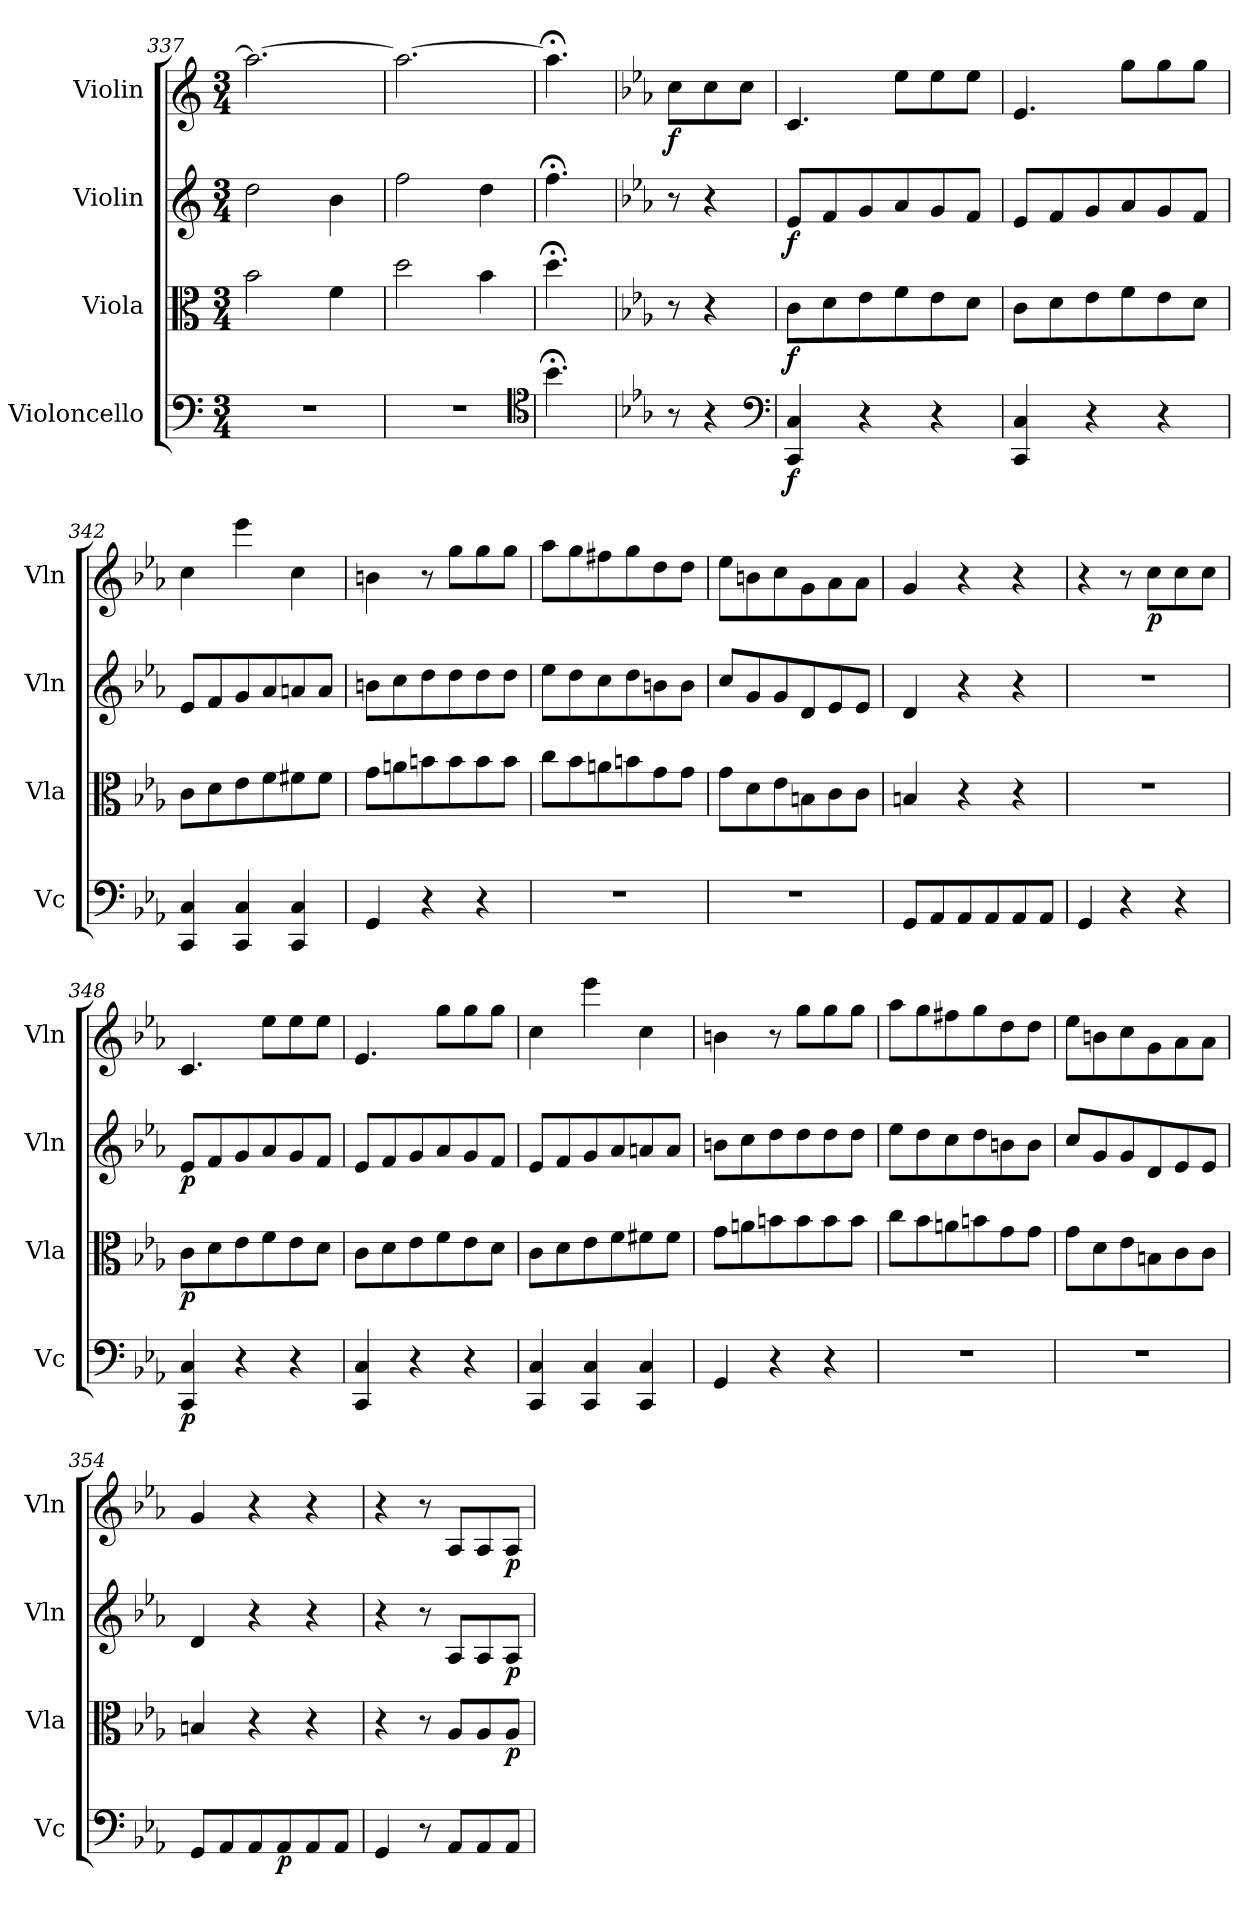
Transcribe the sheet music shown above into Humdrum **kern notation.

**kern	**dynam	**kern	**dynam	**kern	**dynam	**kern	**dynam
*part4	*part4	*part3	*part3	*part2	*part2	*part1	*part1
*staff4	*staff4	*staff3	*staff3	*staff2	*staff2	*staff1	*staff1
*I"Violoncello	*	*I"Viola	*	*I"Violin	*	*I"Violin	*
*I'Vc	*	*I'Vla	*	*I'Vln	*	*I'Vln	*
*clefF4	*	*clefC3	*	*clefG2	*	*clefG2	*
*k[]	*	*k[]	*	*k[]	*	*k[]	*
*M3/4	*	*M3/4	*	*M3/4	*	*M3/4	*
=337	=337	=337	=337	=337	=337	=337	=337
2.r	.	2b\	.	2dd\	.	2.aa-\_	.
.	.	4f\	.	4b\	.	.	.
=338	=338	=338	=338	=338	=338	=338	=338
2.r	.	2dd\	.	2ff\	.	2.aa-\_	.
.	.	4b\	.	4dd\	.	.	.
*clefC4	*	*	*	*	*	*	*
=339	=339	=339	=339	=339	=339	=339	=339
4.b;<\	.	4.dd;<\	.	4.ff;<\	.	4.aa-;<\]	.
=	=	=	=	=	=	=	=
*k[b-e-a-]	*	*k[b-e-a-]	*	*k[b-e-a-]	*	*k[b-e-a-]	*
*	*	*	*	*	*	*MM240	*
8r	.	8r	.	8r	.	8cc\L	f
4r	.	4r	.	4r	.	8cc\	.
.	.	.	.	.	.	8cc\J	.
*clefF4	*	*	*	*	*	*	*
=340	=340	=340	=340	=340	=340	=340	=340
4CC/ 4C/	f	8c\L	f	8e-/L	f	4.c/	.
.	.	8d\	.	8f/	.	.	.
4r	.	8e-\	.	8g/	.	.	.
.	.	8f\	.	8a-/	.	8ee-\L	.
4r	.	8e-\	.	8g/	.	8ee-\	.
.	.	8d\J	.	8f/J	.	8ee-\J	.
=341	=341	=341	=341	=341	=341	=341	=341
4CC/ 4C/	.	8c\L	.	8e-/L	.	4.e-/	.
.	.	8d\	.	8f/	.	.	.
4r	.	8e-\	.	8g/	.	.	.
.	.	8f\	.	8a-/	.	8gg\L	.
4r	.	8e-\	.	8g/	.	8gg\	.
.	.	8d\J	.	8f/J	.	8gg\J	.
=342	=342	=342	=342	=342	=342	=342	=342
4CC/ 4C/	.	8c\L	.	8e-/L	.	4cc\	.
.	.	8d\	.	8f/	.	.	.
4CC/ 4C/	.	8e-\	.	8g/	.	4eee-\	.
.	.	8f\	.	8a-/	.	.	.
4CC/ 4C/	.	8f#X\	.	8an/	.	4cc\	.
.	.	8f#\J	.	8a/J	.	.	.
=343	=343	=343	=343	=343	=343	=343	=343
4GG/	.	8g\L	.	8bn\L	.	4bn\	.
.	.	8an\	.	8cc\	.	.	.
4r	.	8bn\	.	8dd\	.	8r	.
.	.	8b\	.	8dd\	.	8gg\L	.
4r	.	8b\	.	8dd\	.	8gg\	.
.	.	8b\J	.	8dd\J	.	8gg\J	.
=344	=344	=344	=344	=344	=344	=344	=344
2.r	.	8cc\L	.	8ee-\L	.	8aa-\L	.
.	.	8b-\	.	8dd\	.	8gg\	.
.	.	8an\	.	8cc\	.	8ff#X\	.
.	.	8bn\	.	8dd\	.	8gg\	.
.	.	8g\	.	8bn\	.	8dd\	.
.	.	8g\J	.	8b\J	.	8dd\J	.
=345	=345	=345	=345	=345	=345	=345	=345
2.r	.	8g\L	.	8cc/L	.	8ee-\L	.
.	.	8d\	.	8g/	.	8bn\	.
.	.	8e-\	.	8g/	.	8cc\	.
.	.	8Bn\	.	8d/	.	8g\	.
.	.	8c\	.	8e-/	.	8a-\	.
.	.	8c\J	.	8e-/J	.	8a-\J	.
=346	=346	=346	=346	=346	=346	=346	=346
8GG/L	.	4Bn/	.	4d/	.	4g/	.
8AA-/	.	.	.	.	.	.	.
8AA-/	.	4r	.	4r	.	4r	.
8AA-/	.	.	.	.	.	.	.
8AA-/	.	4r	.	4r	.	4r	.
8AA-/J	.	.	.	.	.	.	.
=347	=347	=347	=347	=347	=347	=347	=347
4GG/	.	2.r	.	2.r	.	4r	.
4r	.	.	.	.	.	8r	.
.	.	.	.	.	.	8cc\L	p
4r	.	.	.	.	.	8cc\	.
.	.	.	.	.	.	8cc\J	.
=348	=348	=348	=348	=348	=348	=348	=348
4CC/ 4C/	p	8c\L	p	8e-/L	p	4.c/	.
.	.	8d\	.	8f/	.	.	.
4r	.	8e-\	.	8g/	.	.	.
.	.	8f\	.	8a-/	.	8ee-\L	.
4r	.	8e-\	.	8g/	.	8ee-\	.
.	.	8d\J	.	8f/J	.	8ee-\J	.
=349	=349	=349	=349	=349	=349	=349	=349
4CC/ 4C/	.	8c\L	.	8e-/L	.	4.e-/	.
.	.	8d\	.	8f/	.	.	.
4r	.	8e-\	.	8g/	.	.	.
.	.	8f\	.	8a-/	.	8gg\L	.
4r	.	8e-\	.	8g/	.	8gg\	.
.	.	8d\J	.	8f/J	.	8gg\J	.
=350	=350	=350	=350	=350	=350	=350	=350
4CC/ 4C/	.	8c\L	.	8e-/L	.	4cc\	.
.	.	8d\	.	8f/	.	.	.
4CC/ 4C/	.	8e-\	.	8g/	.	4eee-\	.
.	.	8f\	.	8a-/	.	.	.
4CC/ 4C/	.	8f#X\	.	8an/	.	4cc\	.
.	.	8f#\J	.	8a/J	.	.	.
=351	=351	=351	=351	=351	=351	=351	=351
4GG/	.	8g\L	.	8bn\L	.	4bn\	.
.	.	8an\	.	8cc\	.	.	.
4r	.	8bn\	.	8dd\	.	8r	.
.	.	8b\	.	8dd\	.	8gg\L	.
4r	.	8b\	.	8dd\	.	8gg\	.
.	.	8b\J	.	8dd\J	.	8gg\J	.
=352	=352	=352	=352	=352	=352	=352	=352
2.r	.	8cc\L	.	8ee-\L	.	8aa-\L	.
.	.	8b-\	.	8dd\	.	8gg\	.
.	.	8an\	.	8cc\	.	8ff#X\	.
.	.	8bn\	.	8dd\	.	8gg\	.
.	.	8g\	.	8bn\	.	8dd\	.
.	.	8g\J	.	8b\J	.	8dd\J	.
=353	=353	=353	=353	=353	=353	=353	=353
2.r	.	8g\L	.	8cc/L	.	8ee-\L	.
.	.	8d\	.	8g/	.	8bn\	.
.	.	8e-\	.	8g/	.	8cc\	.
.	.	8Bn\	.	8d/	.	8g\	.
.	.	8c\	.	8e-/	.	8a-\	.
.	.	8c\J	.	8e-/J	.	8a-\J	.
=354	=354	=354	=354	=354	=354	=354	=354
8GG/L	.	4Bn/	.	4d/	.	4g/	.
8AA-/	.	.	.	.	.	.	.
8AA-/	.	4r	.	4r	.	4r	.
8AA-/	p	.	.	.	.	.	.
8AA-/	.	4r	.	4r	.	4r	.
8AA-/J	.	.	.	.	.	.	.
=355	=355	=355	=355	=355	=355	=355	=355
4GG/	.	4r	.	4r	.	4r	.
8r	.	8r	.	8r	.	8r	.
8AA-/L	.	8A-/L	.	8A-/L	.	8A-/L	.
8AA-/	.	8A-/	.	8A-/	.	8A-/	.
8AA-/J	.	8A-/J	p	8A-/J	p	8A-/J	p
=	=	=	=	=	=	=	=
*-	*-	*-	*-	*-	*-	*-	*-
